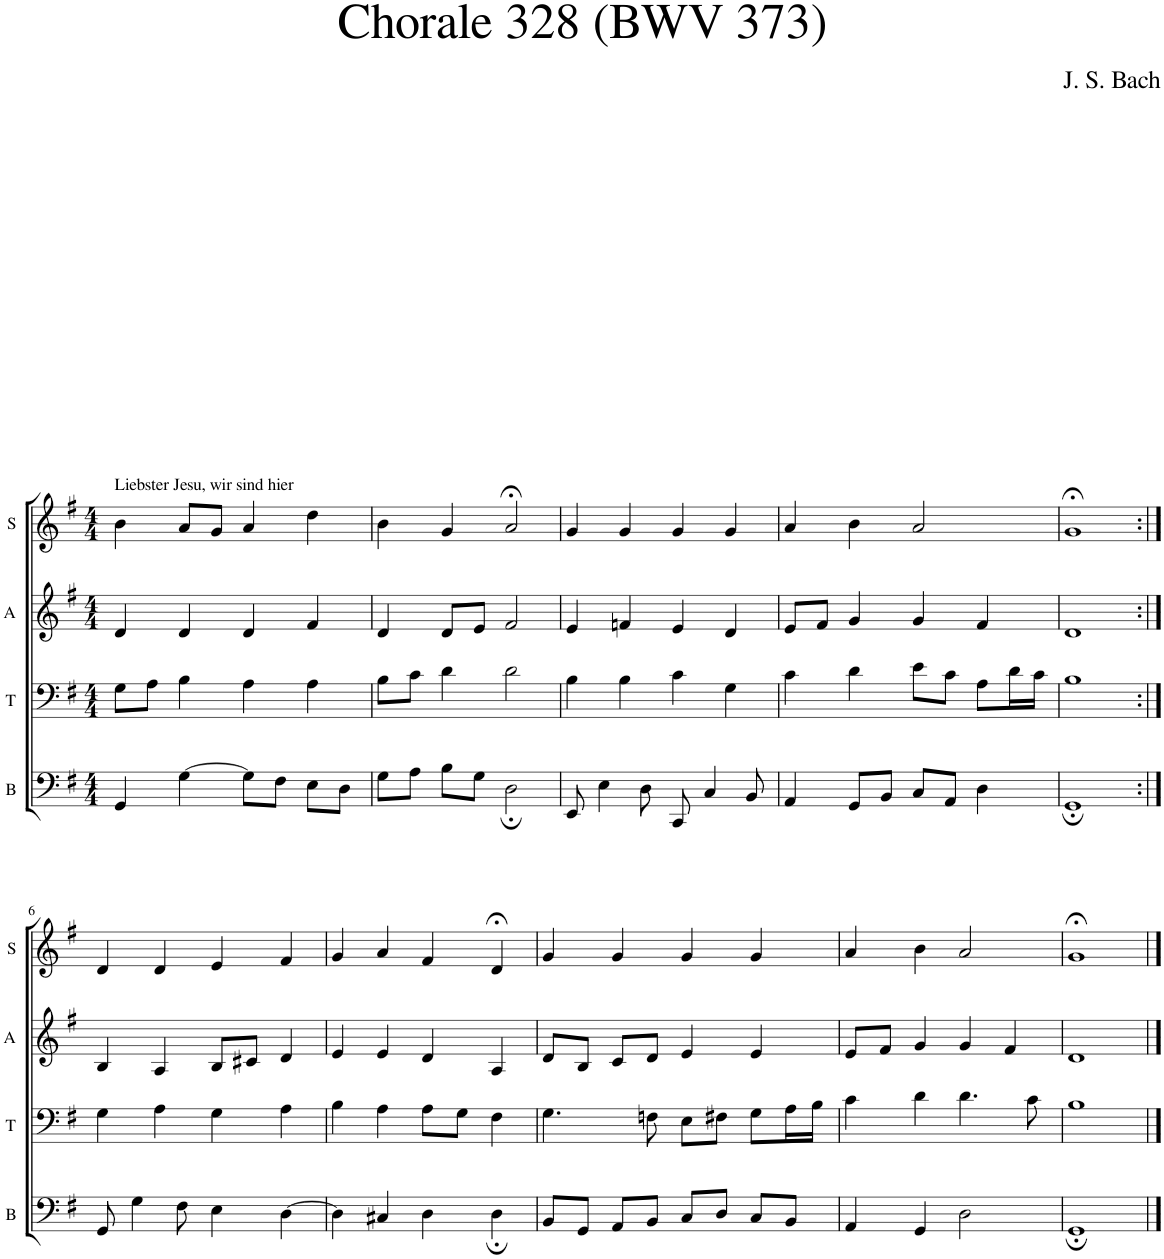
**kern	**kern	**kern	**kern
*part4	*part3	*part2	*part1
*staff4	*staff3	*staff2	*staff1
*I"B	*I"T	*I"A	*I"S
*I'B	*I'T	*I'A	*I'S
*clefF4	*clefF4	*clefG2	*clefG2
*k[f#]	*k[f#]	*k[f#]	*k[f#]
*M4/4	*M4/4	*M4/4	*M4/4
=1	=1	=1	=1
!	!	!	!LO:TX:a:t=Liebster Jesu, wir sind hier
4GG/	8G\L	4d/	4b\
.	8A\J	.	.
[4G\	4B\	4d/	8a/L
.	.	.	8g/J
8G\L]	4A\	4d/	4a/
8F#\J	.	.	.
8E\L	4A\	4f#/	4dd\
8D\J	.	.	.
=2	=2	=2	=2
8G\L	8B\L	4d/	4b\
8A\J	8c\J	.	.
8B\L	4d\	8d/L	4g/
8G\J	.	8e/J	.
2D;\	2d\	2f#/	2a;</
=3	=3	=3	=3
8EE/	4B\	4e/	4g/
4E\	.	.	.
.	4B\	4fn/	4g/
8D\	.	.	.
8CC/	4c\	4e/	4g/
4C/	.	.	.
.	4G\	4d/	4g/
8BB/	.	.	.
=4	=4	=4	=4
4AA/	4c\	8e/L	4a/
.	.	8f#/J	.
8GG/L	4d\	4g/	4b\
8BB/J	.	.	.
8C/L	8e\L	4g/	2a/
8AA/J	8c\J	.	.
4D\	8A\L	4f#/	.
.	16d\L	.	.
.	16c\JJ	.	.
=5	=5	=5	=5
1GG;	1B	1d	1g;<
!!LO:LB:g=z
=6:|!	=6:|!	=6:|!	=6:|!
8GG/	4G\	4B/	4d/
4G\	.	.	.
.	4A\	4A/	4d/
8F#\	.	.	.
4E\	4G\	8B/L	4e/
.	.	8c#X/J	.
[4D\	4A\	4d/	4f#/
=7	=7	=7	=7
4D\]	4B\	4e/	4g/
4C#X/	4A\	4e/	4a/
4D\	8A\L	4d/	4f#/
.	8G\J	.	.
4D;\	4F#\	4A/	4d;</
=8	=8	=8	=8
8BB/L	4.G\	8d/L	4g/
8GG/J	.	8B/J	.
8AA/L	.	8c/L	4g/
8BB/J	8Fn\	8d/J	.
8C/L	8E\L	4e/	4g/
8D/J	8F#X\J	.	.
8C/L	8G\L	4e/	4g/
8BB/J	16A\L	.	.
.	16B\JJ	.	.
=9	=9	=9	=9
4AA/	4c\	8e/L	4a/
.	.	8f#/J	.
4GG/	4d\	4g/	4b\
2D\	4.d\	4g/	2a/
.	.	4f#/	.
.	8c\	.	.
=10	=10	=10	=10
1GG;	1B	1d	1g;<
==	==	==	==
*-	*-	*-	*-
